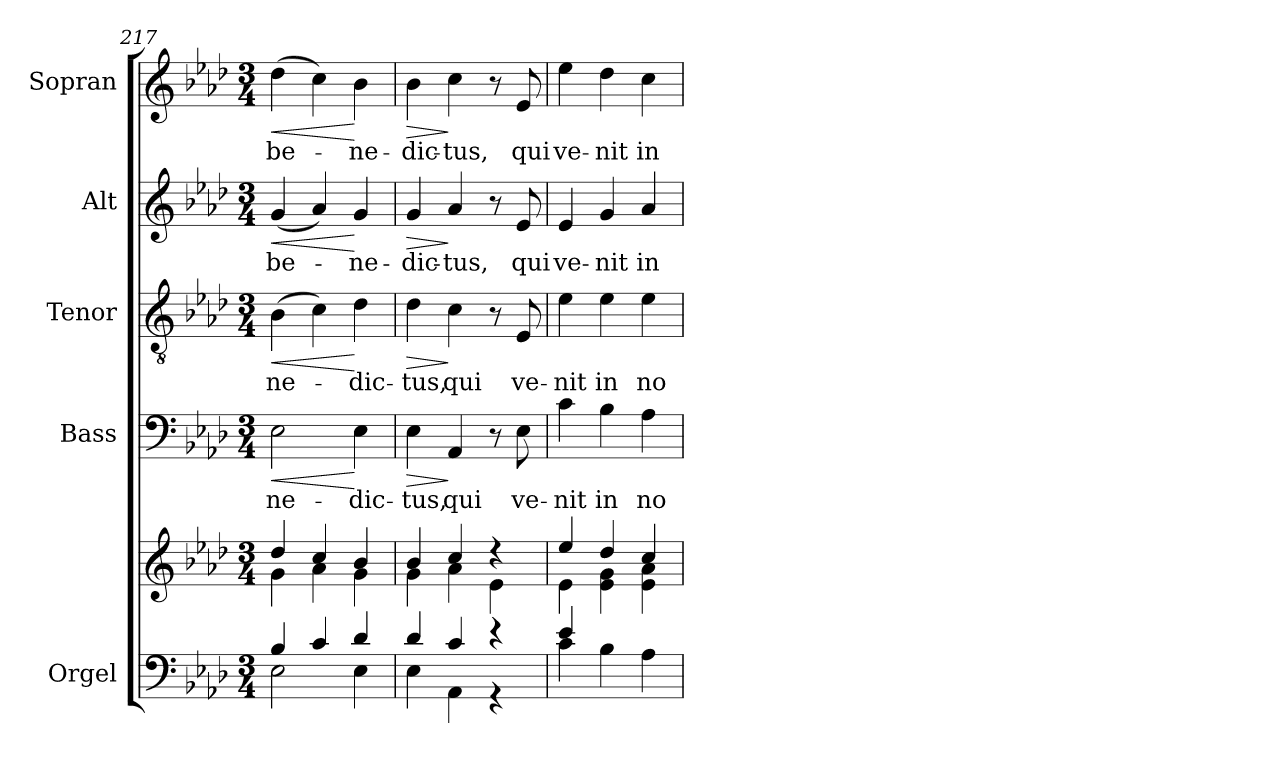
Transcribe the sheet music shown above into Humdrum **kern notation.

**kern	**kern	**kern	**text	**dynam	**kern	**text	**dynam	**kern	**text	**dynam	**kern	**text	**dynam
*part5	*part5	*part4	*part4	*part4	*part3	*part3	*part3	*part2	*part2	*part2	*part1	*part1	*part1
*staff6	*staff5	*staff4	*staff4	*staff4	*staff3	*staff3	*staff3	*staff2	*staff2	*staff2	*staff1	*staff1	*staff1
*I"Orgel	*	*I"Bass	*	*	*I"Tenor	*	*	*I"Alt	*	*	*I"Sopran	*	*
*I'Org.	*	*I'B.	*	*	*I'T.	*	*	*I'A.	*	*	*I'S.	*	*
*clefF4	*clefG2	*clefF4	*	*	*clefGv2	*	*	*clefG2	*	*	*clefG2	*	*
*k[b-e-a-d-]	*k[b-e-a-d-]	*k[b-e-a-d-]	*	*	*k[b-e-a-d-]	*	*	*k[b-e-a-d-]	*	*	*k[b-e-a-d-]	*	*
*A-:	*A-:	*A-:	*	*	*A-:	*	*	*A-:	*	*	*A-:	*	*
*M3/4	*M3/4	*M3/4	*	*	*M3/4	*	*	*M3/4	*	*	*M3/4	*	*
=217	=217	=217	=217	=217	=217	=217	=217	=217	=217	=217	=217	=217	=217
*^	*^	*	*	*	*	*	*	*	*	*	*	*	*
!	!	!	!	!	!LO:LY:b	!LO:HP:b	!	!LO:LY:b	!LO:HP:b	!	!LO:LY:b	!LO:HP:b	!	!LO:LY:b	!LO:HP:b
4B-/	2E-\	4dd-/	4g\	2E-\	-ne-	<	(>4B-\	-ne-	<	(<4g/	be-	<	(>4dd-\	be-	<
4c/	.	4cc/	4a-\	.	.	.	4c\)	.	.	4a-/)	.	.	4cc\)	.	.
!	!	!	!	!	!LO:LY:b	!	!	!LO:LY:b	!	!	!LO:LY:b	!	!	!LO:LY:b	!
4d-/	4E-\	4b-/	4g\	4E-\	-dic-	[	4d-\	-dic-	[	4g/	-ne-	[	4b-\	-ne-	[
!!LO:LB:g=z
=218	=218	=218	=218	=218	=218	=218	=218	=218	=218	=218	=218	=218	=218	=218	=218
!	!	!	!	!	!LO:LY:b	!LO:HP:b	!	!LO:LY:b	!LO:HP:b	!	!LO:LY:b	!LO:HP:b	!	!LO:LY:b	!LO:HP:b
4d-/	4E-\	4b-/	4g\	4E-\	-tus,	>	4d-\	-tus,	>	4g/	-dic-	>	4b-\	-dic-	>
!	!	!	!	!	!LO:LY:b	!	!	!LO:LY:b	!	!	!LO:LY:b	!	!	!LO:LY:b	!
4c/	4AA-\	4cc/	4a-\	4AA-/	qui	]	4c\	qui	]	4a-/	-tus,	]	4cc\	-tus,	]
4r	4r	4rdd	4e-\	8r	.	.	8r	.	.	8r	.	.	8r	.	.
!	!	!	!	!	!LO:LY:b	!	!	!LO:LY:b	!	!	!LO:LY:b	!	!	!LO:LY:b	!
.	.	.	.	8E-\	ve-	.	8E-/	ve-	.	8e-/	qui	.	8e-/	qui	.
=219	=219	=219	=219	=219	=219	=219	=219	=219	=219	=219	=219	=219	=219	=219	=219
!	!	!	!	!	!LO:LY:b	!	!	!LO:LY:b	!	!	!LO:LY:b	!	!	!LO:LY:b	!
4e-/	4c\	4ee-/	4e-\	4c\	-nit	.	4e-\	-nit	.	4e-/	ve-	.	4ee-\	ve-	.
!	!	!	!	!	!LO:LY:b	!	!	!LO:LY:b	!	!	!LO:LY:b	!	!	!LO:LY:b	!
4ryy	4B-\	4dd-/	4e-\ 4g\	4B-\	in	.	4e-\	in	.	4g/	-nit	.	4dd-\	-nit	.
!	!	!	!	!	!LO:LY:b	!	!	!LO:LY:b	!	!	!LO:LY:b	!	!	!LO:LY:b	!
4ryy	4A-\	4cc/	4e-\ 4a-\	4A-\	no-	.	4e-\	no-	.	4a-/	in	.	4cc\	in	.
*v	*v	*	*	*	*	*	*	*	*	*	*	*	*	*	*
*	*v	*v	*	*	*	*	*	*	*	*	*	*	*	*
=	=	=	=	=	=	=	=	=	=	=	=	=	=
*-	*-	*-	*-	*-	*-	*-	*-	*-	*-	*-	*-	*-	*-
